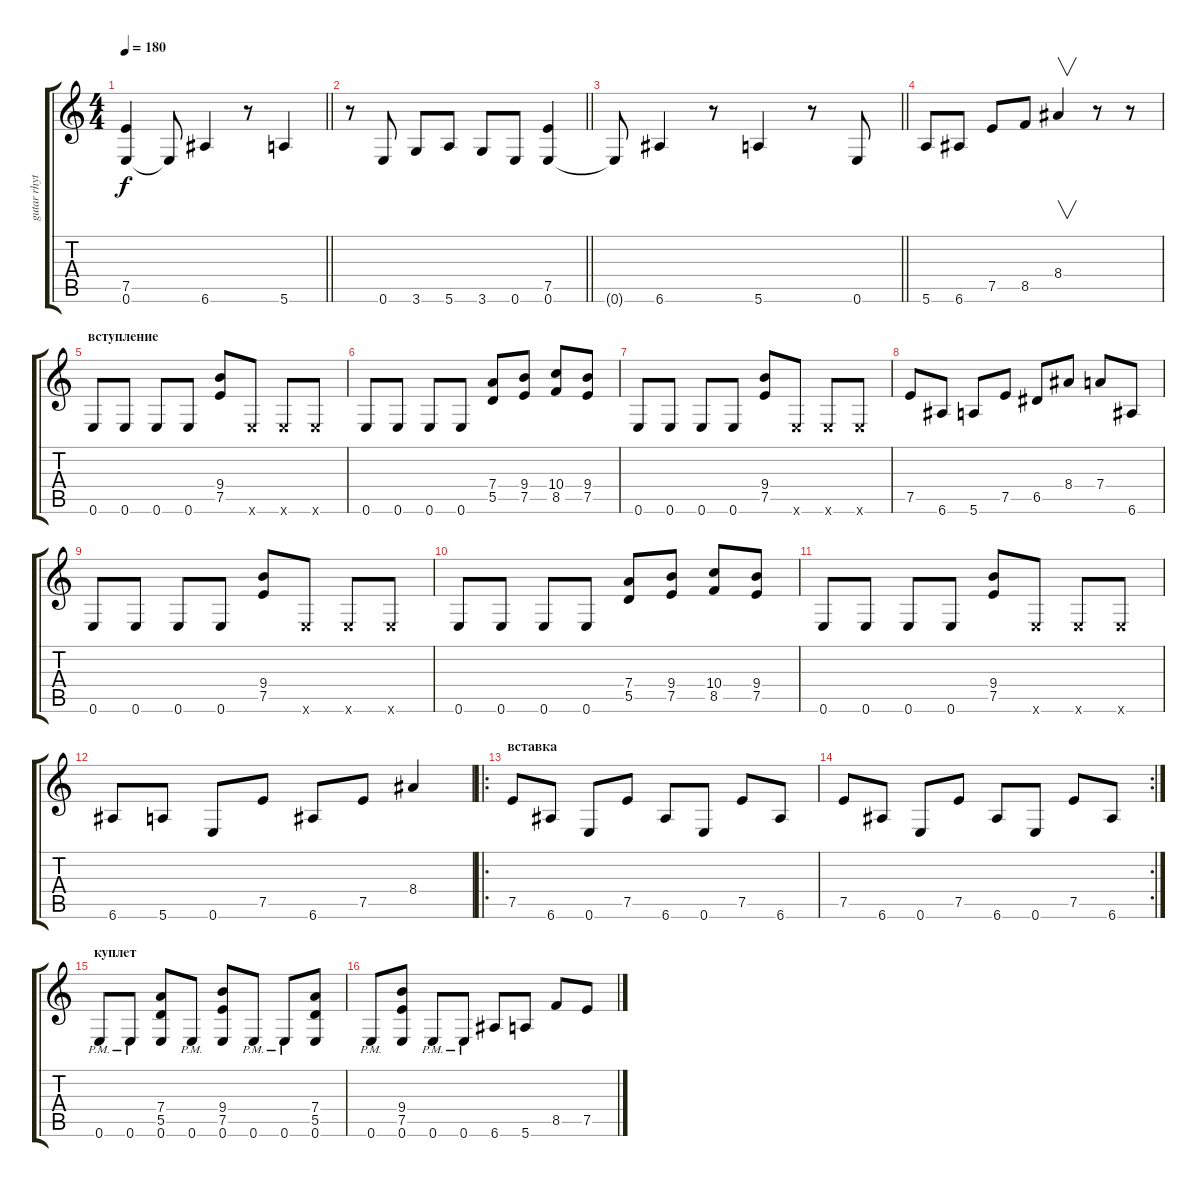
\track ("gutar rhythm" "gutar rhyt") {instrument overdrivenguitar}
\staff {score tabs}
\tuning (E4 B3 G3 D3 A2 E2) {hide}
\ts (4 4)
\tempo 180
\clef g2
\barLineRight lightlight
\ks c
(7.5 0.6).4{dy f} 0.6{t}.8 6.6.4 r.8 5.6.4 |
\barLineRight lightlight
r.8 0.6.8 3.6.8 5.6.8 3.6.8 0.6.8 (7.5 0.6).4 |
\barLineRight lightlight
0.6{t}.8 6.6.4 r.8 5.6.4 r.8 0.6.8 |
5.6.8 6.6.8 7.5.8 8.5.8 8.4.4{v} r.8 r.8 |
\section ("" "вступление")
0.6.8 0.6.8 0.6.8 0.6.8 (9.4 7.5).8 0.6{x}.8 0.6{x}.8 0.6{x}.8 |
0.6.8 0.6.8 0.6.8 0.6.8 (7.4 5.5).8 (9.4 7.5).8 (10.4 8.5).8 (9.4 7.5).8 |
0.6.8 0.6.8 0.6.8 0.6.8 (9.4 7.5).8 0.6{x}.8 0.6{x}.8 0.6{x}.8 |
7.5.8 6.6.8 5.6.8 7.5.8 6.5.8 8.4.8 7.4.8 6.6.8 |
0.6.8 0.6.8 0.6.8 0.6.8 (9.4 7.5).8 0.6{x}.8 0.6{x}.8 0.6{x}.8 |
0.6.8 0.6.8 0.6.8 0.6.8 (7.4 5.5).8 (9.4 7.5).8 (10.4 8.5).8 (9.4 7.5).8 |
0.6.8 0.6.8 0.6.8 0.6.8 (9.4 7.5).8 0.6{x}.8 0.6{x}.8 0.6{x}.8 |
6.6.8 5.6.8 0.6.8 7.5.8 6.6.8 7.5.8 8.4.4 |
\ro
\section ("" "вставка")
7.5.8 6.6.8 0.6.8 7.5.8 6.6.8 0.6.8 7.5.8 6.6.8 |
\rc 2
7.5.8 6.6.8 0.6.8 7.5.8 6.6.8 0.6.8 7.5.8 6.6.8 |
\section ("" "куплет")
0.6{pm}.8 0.6{pm}.8 (7.4 5.5 0.6).8 0.6{pm}.8 (9.4 7.5 0.6).8 0.6{pm}.8 0.6{pm}.8 (7.4 5.5 0.6).8 |
0.6{pm}.8 (9.4 7.5 0.6).8 0.6{pm}.8 0.6{pm}.8 6.6.8 5.6.8 8.5.8 7.5.8
